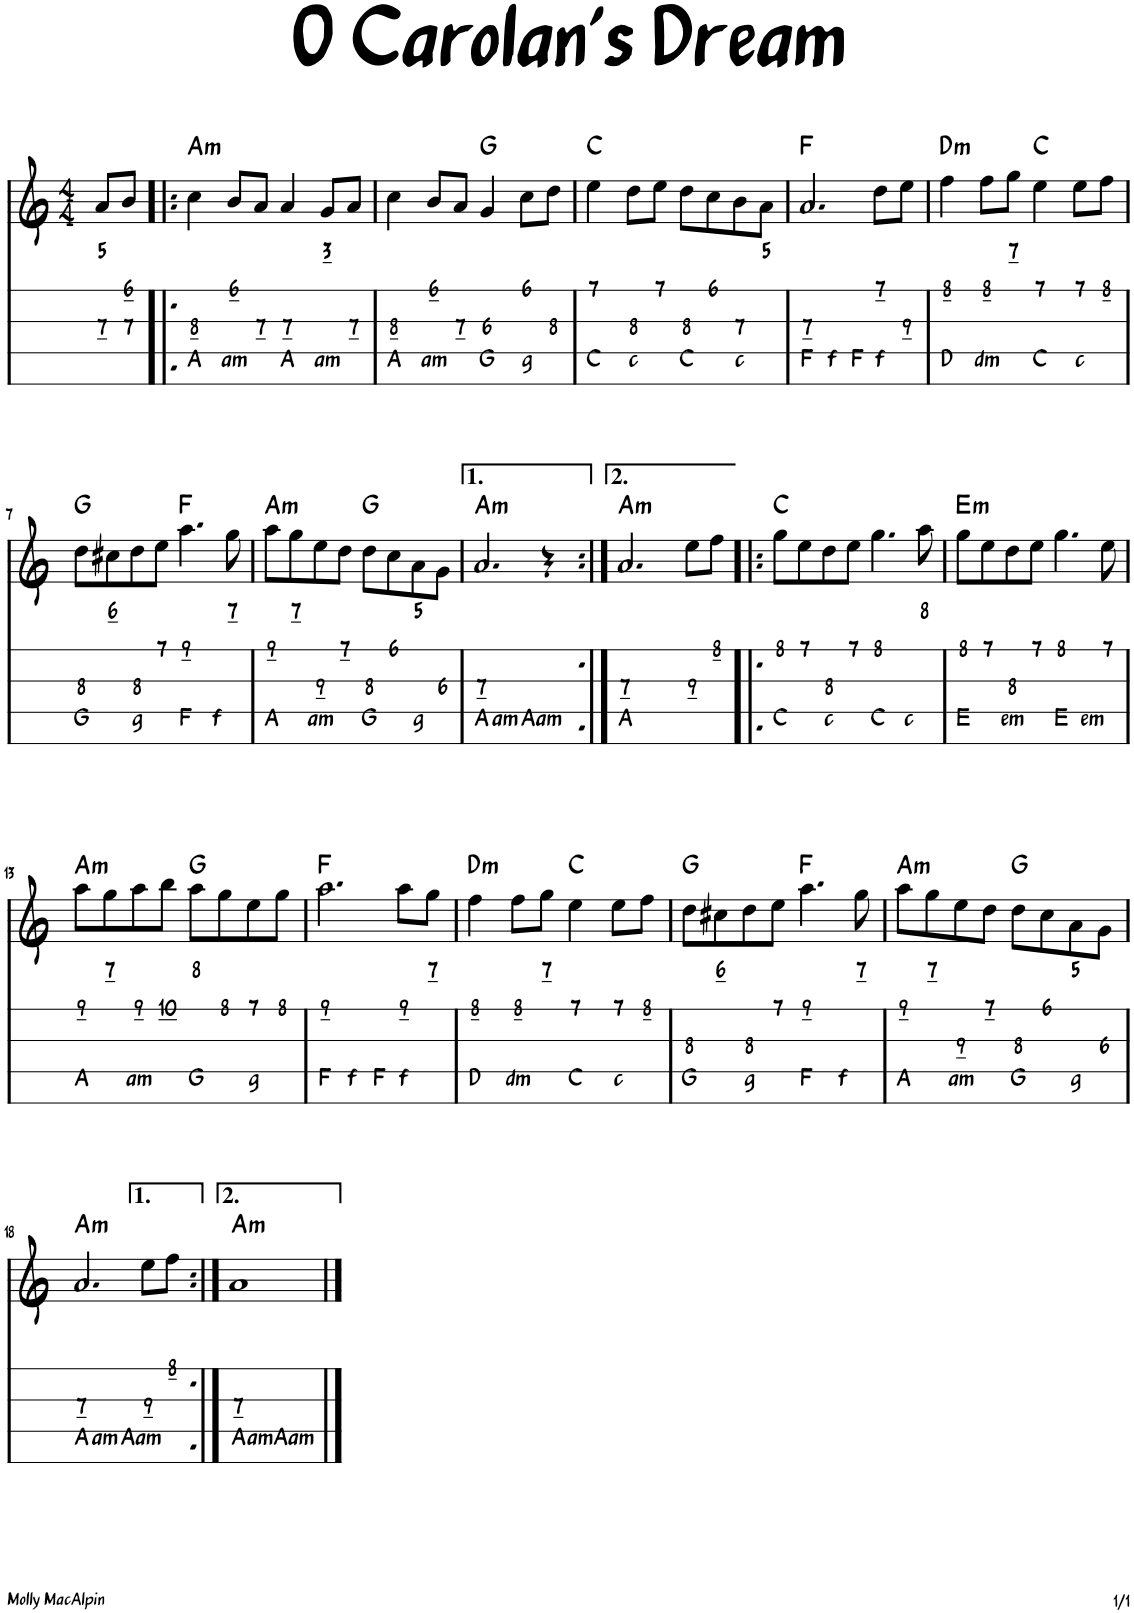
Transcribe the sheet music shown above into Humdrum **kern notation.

**kern	**text	**text	**text	**harte	**kern	**harte
*part2	*part2	*part2	*part2	*part2	*part1	*part1
*staff2	*staff2	*staff2	*staff2	*	*staff1	*
*I"Tablature	*	*	*	*	*I"Piano	*
*	*	*	*	*	*I'Pno	*
*stria4	*	*	*	*	*	*
*clefG2	*	*	*	*	*clefG2	*
*k[]	*	*	*	*	*k[]	*
*M4/4	*	*	*	*	*M4/4	*
=1	=1	=1	=1	=1	=1	=1
!	!LO:LY:b	!	!LO:LY:b	!	!	!
*^	*	*	*	*	*	*
8aL	4ryy	5	.	7	.	8a/L	.
!	!	!	!LO:LY:b	!LO:LY:b	!	!	!
8bJ	.	.	6	7	.	8b/J	.
=2!|:	=2!|:	=2!|:	=2!|:	=2!|:	=2!|:	=2!|:	=2!|:
!	!	!	!	!LO:LY:b	!	!	!
!	!	!	!	!LO:LY:b	!LO:H:kt=m	!	!LO:H:kt=m
4cc	4ryy	.	.	A	A:min	4cc\	A:min
!	!	!	!LO:LY:b	!	!	!	!
!	!	!	!	!LO:LY:b	!	!	!
8bL	4ryy	.	.	am	.	8b/L	.
!	!	!	!	!LO:LY:b	!	!	!
8aJ	.	.	.	7	.	8a/J	.
!	!	!	!	!LO:LY:b	!	!	!
!	!	!	!	!LO:LY:b	!	!	!
4a	4ryy	.	.	A	.	4a/	.
!	!	!LO:LY:b	!	!	!	!	!
!	!	!	!	!LO:LY:b	!	!	!
8gL	4ryy	.	.	am	.	8g/L	.
!	!	!	!	!LO:LY:b	!	!	!
8aJ	.	.	.	7	.	8a/J	.
=3	=3	=3	=3	=3	=3	=3	=3
!	!	!	!	!LO:LY:b	!	!	!
!	!	!	!	!LO:LY:b	!	!	!
4cc	4ryy	.	.	A	.	4cc\	.
!	!	!	!LO:LY:b	!	!	!	!
!	!	!	!	!LO:LY:b	!	!	!
8bL	4ryy	.	.	am	.	8b/L	.
!	!	!	!	!LO:LY:b	!	!	!
8aJ	.	.	.	7	.	8a/J	.
!	!	!	!	!LO:LY:b	!	!	!
!	!	!	!	!LO:LY:b	!	!	!
4g	4ryy	.	.	G	G:maj	4g/	G:maj
!	!	!	!LO:LY:b	!	!	!	!
!	!	!	!	!LO:LY:b	!	!	!
8ccL	4ryy	.	.	g	.	8cc\L	.
!	!	!	!	!LO:LY:b	!	!	!
8ddJ	.	.	.	8	.	8dd\J	.
=4	=4	=4	=4	=4	=4	=4	=4
!	!	!	!LO:LY:b	!	!	!	!
!	!	!	!	!LO:LY:b	!	!	!
4ee	4ryy	.	.	C	C:maj	4ee\	C:maj
!	!	!	!	!LO:LY:b	!	!	!
!	!	!	!	!LO:LY:b	!	!	!
8ddL	4ryy	.	.	c	.	8dd\L	.
!	!	!	!LO:LY:b	!	!	!	!
8eeJ	.	.	7	.	.	8ee\J	.
!	!	!	!	!LO:LY:b	!	!	!
!	!	!	!	!LO:LY:b	!	!	!
8ddL	4ryy	.	.	C	.	8dd\L	.
!	!	!	!LO:LY:b	!	!	!	!
8cc	.	.	6	.	.	8cc\	.
!	!	!	!	!LO:LY:b	!	!	!
!	!	!	!	!LO:LY:b	!	!	!
8b	4ryy	.	.	c	.	8b\	.
!	!	!LO:LY:b	!	!	!	!	!
8aJ	.	5	.	.	.	8a\J	.
=5	=5	=5	=5	=5	=5	=5	=5
!	!	!	!	!LO:LY:b	!	!	!
!	!	!	!	!LO:LY:b	!	!	!
2.a	4ryy	.	.	F	F:maj	2.a/	F:maj
!	!	!	!	!LO:LY:b	!	!	!
.	4ryy	.	.	f	.	.	.
!	!	!	!	!LO:LY:b	!	!	!
.	4ryy	.	.	F	.	.	.
!	!	!	!LO:LY:b	!	!	!	!
!	!	!	!	!LO:LY:b	!	!	!
8ddL	4ryy	.	.	f	.	8dd\L	.
!	!	!	!	!LO:LY:b	!	!	!
8eeJ	.	.	.	9	.	8ee\J	.
=6	=6	=6	=6	=6	=6	=6	=6
!	!	!	!LO:LY:b	!	!	!	!
!	!	!	!	!LO:LY:b	!LO:H:kt=m	!	!LO:H:kt=m
4ff	4ryy	.	.	D	D:min	4ff\	D:min
!	!	!	!LO:LY:b	!	!	!	!
!	!	!	!	!LO:LY:b	!	!	!
8ffL	4ryy	.	.	dm	.	8ff\L	.
!	!	!LO:LY:b	!	!	!	!	!
8ggJ	.	7	.	.	.	8gg\J	.
!	!	!	!LO:LY:b	!	!	!	!
!	!	!	!	!LO:LY:b	!	!	!
4ee	4ryy	.	.	C	C:maj	4ee\	C:maj
!	!	!	!LO:LY:b	!	!	!	!
!	!	!	!	!LO:LY:b	!	!	!
8eeL	4ryy	.	.	c	.	8ee\L	.
!	!	!	!LO:LY:b	!	!	!	!
8ffJ	.	.	8	.	.	8ff\J	.
!!LO:LB:g=z
=7	=7	=7	=7	=7	=7	=7	=7
!	!	!	!	!LO:LY:b	!	!	!
!	!	!	!	!LO:LY:b	!	!	!
8ddL	4ryy	.	.	G	G:maj	8dd\L	G:maj
!	!	!LO:LY:b	!	!	!	!	!
8cc#X	.	6	.	.	.	8cc#X\	.
!	!	!	!	!LO:LY:b	!	!	!
!	!	!	!	!LO:LY:b	!	!	!
8dd	4ryy	.	.	g	.	8dd\	.
!	!	!	!LO:LY:b	!	!	!	!
8eeJ	.	.	7	.	.	8ee\J	.
!	!	!	!LO:LY:b	!	!	!	!
!	!	!	!	!LO:LY:b	!	!	!
4.aa	4ryy	.	.	F	F:maj	4.aa\	F:maj
!	!	!	!	!LO:LY:b	!	!	!
.	4ryy	.	.	f	.	.	.
!	!	!LO:LY:b	!	!	!	!	!
8gg	.	7	.	.	.	8gg\	.
=8	=8	=8	=8	=8	=8	=8	=8
!	!	!	!LO:LY:b	!	!	!	!
!	!	!	!	!LO:LY:b	!LO:H:kt=m	!	!LO:H:kt=m
8aaL	4ryy	.	.	A	A:min	8aa\L	A:min
!	!	!LO:LY:b	!	!	!	!	!
8gg	.	7	.	.	.	8gg\	.
!	!	!	!	!LO:LY:b	!	!	!
!	!	!	!	!LO:LY:b	!	!	!
8ee	4ryy	.	.	am	.	8ee\	.
!	!	!	!LO:LY:b	!	!	!	!
8ddJ	.	.	7	.	.	8dd\J	.
!	!	!	!	!LO:LY:b	!	!	!
!	!	!	!	!LO:LY:b	!	!	!
8ddL	4ryy	.	.	G	G:maj	8dd\L	G:maj
!	!	!	!LO:LY:b	!	!	!	!
8cc	.	.	6	.	.	8cc\	.
!	!	!LO:LY:b	!	!	!	!	!
!	!	!	!	!LO:LY:b	!	!	!
8a	4ryy	.	.	g	.	8a\	.
!	!	!	!	!LO:LY:b	!	!	!
8gJ	.	.	.	6	.	8g\J	.
=9	=9	=9	=9	=9	=9	=9	=9
!	!	!	!	!LO:LY:b	!	!	!
!	!	!	!	!LO:LY:b	!LO:H:kt=m	!	!LO:H:kt=m
2.a	4ryy	.	.	A	A:min	2.a/	A:min
!	!	!	!	!LO:LY:b	!	!	!
.	4ryy	.	.	am	.	.	.
!	!	!	!	!LO:LY:b	!	!	!
.	4ryy	.	.	A	.	.	.
!	!	!	!	!LO:LY:b	!	!	!
4ryy	4ryy	.	.	am	.	4r	.
=10:|!	=10:|!	=10:|!	=10:|!	=10:|!	=10:|!	=10:|!	=10:|!
!	!	!	!	!LO:LY:b	!	!	!
!	!	!	!	!LO:LY:b	!LO:H:kt=m	!	!LO:H:kt=m
2.a	4ryy	.	.	A	A:min	2.a/	A:min
.	4ryy	.	.	.	.	.	.
.	4ryy	.	.	.	.	.	.
!	!	!	!	!LO:LY:b	!	!	!
8eeL	4ryy	.	.	9	.	8ee\L	.
!	!	!	!LO:LY:b	!	!	!	!
8ffJ	.	.	8	.	.	8ff\J	.
=11!|:	=11!|:	=11!|:	=11!|:	=11!|:	=11!|:	=11!|:	=11!|:
!	!	!	!LO:LY:b	!	!	!	!
!	!	!	!	!LO:LY:b	!	!	!
8ggL	4ryy	.	.	C	C:maj	8gg\L	C:maj
!	!	!	!LO:LY:b	!	!	!	!
8ee	.	.	7	.	.	8ee\	.
!	!	!	!	!LO:LY:b	!	!	!
!	!	!	!	!LO:LY:b	!	!	!
8dd	4ryy	.	.	c	.	8dd\	.
!	!	!	!LO:LY:b	!	!	!	!
8eeJ	.	.	7	.	.	8ee\J	.
!	!	!	!LO:LY:b	!	!	!	!
!	!	!	!	!LO:LY:b	!	!	!
4.gg	4ryy	.	.	C	.	4.gg\	.
!	!	!	!	!LO:LY:b	!	!	!
.	4ryy	.	.	c	.	.	.
!	!	!LO:LY:b	!	!	!	!	!
8aa	.	8	.	.	.	8aa\	.
=12	=12	=12	=12	=12	=12	=12	=12
!	!	!	!LO:LY:b	!	!	!	!
!	!	!	!	!LO:LY:b	!LO:H:kt=m	!	!LO:H:kt=m
8ggL	4ryy	.	.	E	E:min	8gg\L	E:min
!	!	!	!LO:LY:b	!	!	!	!
8ee	.	.	7	.	.	8ee\	.
!	!	!	!	!LO:LY:b	!	!	!
!	!	!	!	!LO:LY:b	!	!	!
8dd	4ryy	.	.	em	.	8dd\	.
!	!	!	!LO:LY:b	!	!	!	!
8eeJ	.	.	7	.	.	8ee\J	.
!	!	!	!LO:LY:b	!	!	!	!
!	!	!	!	!LO:LY:b	!	!	!
4.gg	4ryy	.	.	E	.	4.gg\	.
!	!	!	!	!LO:LY:b	!	!	!
.	4ryy	.	.	em	.	.	.
!	!	!	!LO:LY:b	!	!	!	!
8ee	.	.	7	.	.	8ee\	.
!!LO:LB:g=z
=13	=13	=13	=13	=13	=13	=13	=13
!	!	!	!LO:LY:b	!	!	!	!
!	!	!	!	!LO:LY:b	!LO:H:kt=m	!	!LO:H:kt=m
8aaL	4ryy	.	.	A	A:min	8aa\L	A:min
!	!	!LO:LY:b	!	!	!	!	!
8gg	.	7	.	.	.	8gg\	.
!	!	!	!LO:LY:b	!	!	!	!
!	!	!	!	!LO:LY:b	!	!	!
8aa	4ryy	.	.	am	.	8aa\	.
!	!	!	!LO:LY:b	!	!	!	!
8bbJ	.	.	10	.	.	8bb\J	.
!	!	!LO:LY:b	!	!	!	!	!
!	!	!	!	!LO:LY:b	!	!	!
8aaL	4ryy	.	.	G	G:maj	8aa\L	G:maj
!	!	!	!LO:LY:b	!	!	!	!
8gg	.	.	8	.	.	8gg\	.
!	!	!	!LO:LY:b	!	!	!	!
!	!	!	!	!LO:LY:b	!	!	!
8ee	4ryy	.	.	g	.	8ee\	.
!	!	!	!LO:LY:b	!	!	!	!
8ggJ	.	.	8	.	.	8gg\J	.
=14	=14	=14	=14	=14	=14	=14	=14
!	!	!	!LO:LY:b	!	!	!	!
!	!	!	!	!LO:LY:b	!	!	!
2.aa	4ryy	.	.	F	F:maj	2.aa\	F:maj
!	!	!	!	!LO:LY:b	!	!	!
.	4ryy	.	.	f	.	.	.
!	!	!	!	!LO:LY:b	!	!	!
.	4ryy	.	.	F	.	.	.
!	!	!	!LO:LY:b	!	!	!	!
!	!	!	!	!LO:LY:b	!	!	!
8aaL	4ryy	.	.	f	.	8aa\L	.
!	!	!LO:LY:b	!	!	!	!	!
8ggJ	.	7	.	.	.	8gg\J	.
=15	=15	=15	=15	=15	=15	=15	=15
!	!	!	!LO:LY:b	!	!	!	!
!	!	!	!	!LO:LY:b	!LO:H:kt=m	!	!LO:H:kt=m
4ff	4ryy	.	.	D	D:min	4ff\	D:min
!	!	!	!LO:LY:b	!	!	!	!
!	!	!	!	!LO:LY:b	!	!	!
8ffL	4ryy	.	.	dm	.	8ff\L	.
!	!	!LO:LY:b	!	!	!	!	!
8ggJ	.	7	.	.	.	8gg\J	.
!	!	!	!LO:LY:b	!	!	!	!
!	!	!	!	!LO:LY:b	!	!	!
4ee	4ryy	.	.	C	C:maj	4ee\	C:maj
!	!	!	!LO:LY:b	!	!	!	!
!	!	!	!	!LO:LY:b	!	!	!
8eeL	4ryy	.	.	c	.	8ee\L	.
!	!	!	!LO:LY:b	!	!	!	!
8ffJ	.	.	8	.	.	8ff\J	.
=16	=16	=16	=16	=16	=16	=16	=16
!	!	!	!	!LO:LY:b	!	!	!
!	!	!	!	!LO:LY:b	!	!	!
8ddL	4ryy	.	.	G	G:maj	8dd\L	G:maj
!	!	!LO:LY:b	!	!	!	!	!
8cc#X	.	6	.	.	.	8cc#X\	.
!	!	!	!	!LO:LY:b	!	!	!
!	!	!	!	!LO:LY:b	!	!	!
8dd	4ryy	.	.	g	.	8dd\	.
!	!	!	!LO:LY:b	!	!	!	!
8eeJ	.	.	7	.	.	8ee\J	.
!	!	!	!LO:LY:b	!	!	!	!
!	!	!	!	!LO:LY:b	!	!	!
4.aa	4ryy	.	.	F	F:maj	4.aa\	F:maj
!	!	!	!	!LO:LY:b	!	!	!
.	4ryy	.	.	f	.	.	.
!	!	!LO:LY:b	!	!	!	!	!
8gg	.	7	.	.	.	8gg\	.
=17	=17	=17	=17	=17	=17	=17	=17
!	!	!	!LO:LY:b	!	!	!	!
!	!	!	!	!LO:LY:b	!LO:H:kt=m	!	!LO:H:kt=m
8aaL	4ryy	.	.	A	A:min	8aa\L	A:min
!	!	!LO:LY:b	!	!	!	!	!
8gg	.	7	.	.	.	8gg\	.
!	!	!	!	!LO:LY:b	!	!	!
!	!	!	!	!LO:LY:b	!	!	!
8ee	4ryy	.	.	am	.	8ee\	.
!	!	!	!LO:LY:b	!	!	!	!
8ddJ	.	.	7	.	.	8dd\J	.
!	!	!	!	!LO:LY:b	!	!	!
!	!	!	!	!LO:LY:b	!	!	!
8ddL	4ryy	.	.	G	G:maj	8dd\L	G:maj
!	!	!	!LO:LY:b	!	!	!	!
8cc	.	.	6	.	.	8cc\	.
!	!	!LO:LY:b	!	!	!	!	!
!	!	!	!	!LO:LY:b	!	!	!
8a	4ryy	.	.	g	.	8a\	.
!	!	!	!	!LO:LY:b	!	!	!
8gJ	.	.	.	6	.	8g\J	.
!!LO:LB:g=z
=18	=18	=18	=18	=18	=18	=18	=18
!	!	!	!	!LO:LY:b	!	!	!
!	!	!	!	!LO:LY:b	!LO:H:kt=m	!	!LO:H:kt=m
2.a	4ryy	.	.	A	A:min	2.a/	A:min
!	!	!	!	!LO:LY:b	!	!	!
.	4ryy	.	.	am	.	.	.
!	!	!	!	!LO:LY:b	!	!	!
.	4ryy	.	.	A	.	.	.
!	!	!	!	!LO:LY:b	!	!	!
!	!	!	!	!LO:LY:b	!	!	!
8eeL	4ryy	.	.	am	.	8ee\L	.
!	!	!	!LO:LY:b	!	!	!	!
8ffJ	.	.	8	.	.	8ff\J	.
=19:|!	=19:|!	=19:|!	=19:|!	=19:|!	=19:|!	=19:|!	=19:|!
!	!	!	!	!LO:LY:b	!	!	!
!	!	!	!	!LO:LY:b	!LO:H:kt=m	!	!LO:H:kt=m
1a	4ryy	.	.	A	A:min	1a	A:min
!	!	!	!	!LO:LY:b	!	!	!
.	4ryy	.	.	am	.	.	.
!	!	!	!	!LO:LY:b	!	!	!
.	4ryy	.	.	A	.	.	.
!	!	!	!	!LO:LY:b	!	!	!
.	4ryy	.	.	am	.	.	.
*v	*v	*	*	*	*	*	*
==	==	==	==	==	==	==
*-	*-	*-	*-	*-	*-	*-
